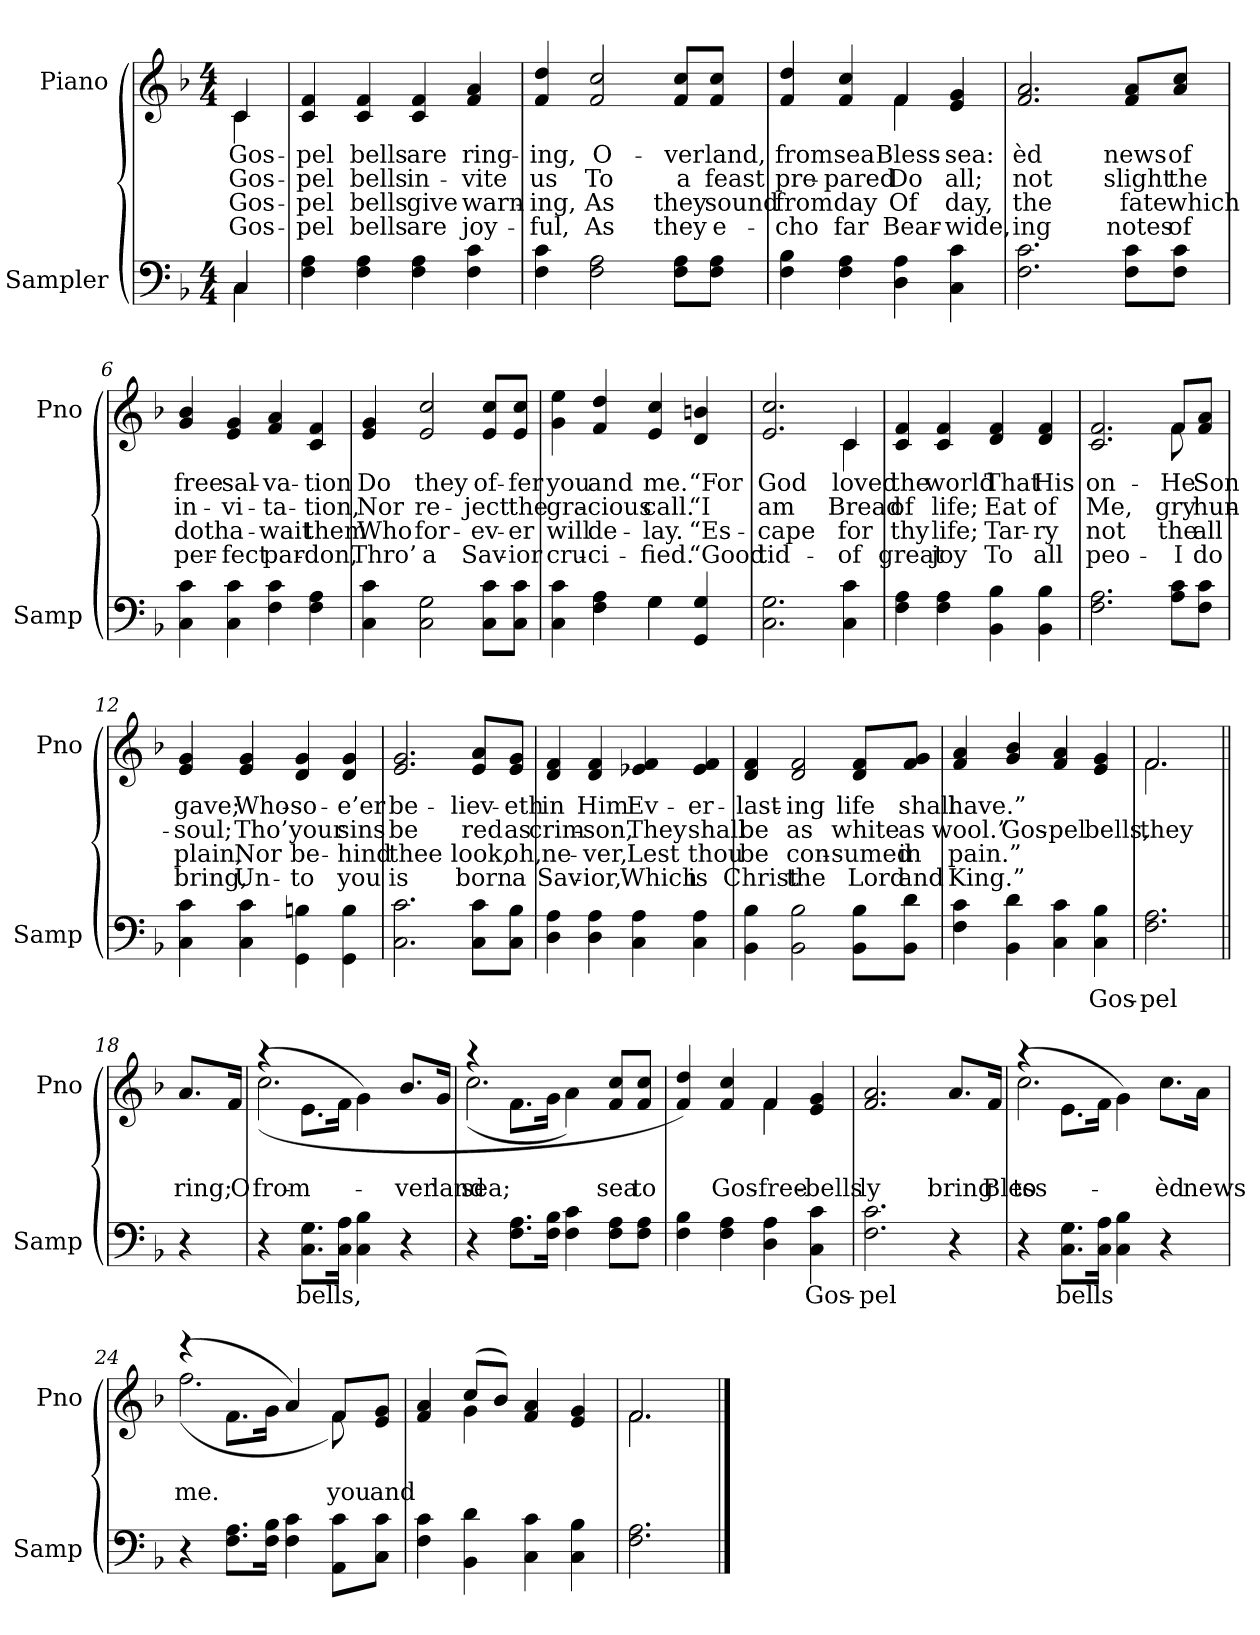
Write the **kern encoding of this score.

**kern	**text	**kern	**text	**text	**text	**text
*part2	*part2	*part1	*part1	*part1	*part1	*part1
*staff2	*staff2	*staff1	*staff1	*staff1	*staff1	*staff1
*I"Sampler	*	*I"Piano	*	*	*	*
*I'Samp	*	*I'Pno	*	*	*	*
*clefF4	*	*clefG2	*	*	*	*
*k[b-]	*	*k[b-]	*	*	*	*
*F:	*	*F:	*	*	*	*
*M4/4	*	*M4/4	*	*	*	*
=1	=1	=1	=1	=1	=1	=1
*^	*	*^	*	*	*	*
4C/	4C	.	4c/	4c	Gos-	Gos-	Gos-	Gos-
*v	*v	*	*	*	*	*	*	*
*	*	*v	*v	*	*	*	*
=2	=2	=2	=2	=2	=2	=2
4F 4A	.	4c 4f	-pel	-pel	-pel	-pel
4F 4A	.	4c 4f	bells	bells	bells	bells
4F 4A	.	4c 4f	are	in-	give	are
4F 4c	.	4f 4a	ring-	-vite	warn-	joy-
=3	=3	=3	=3	=3	=3	=3
4F 4c	.	4f 4dd	-ing,	us	-ing,	-ful,
2F 2A	.	2f 2cc	O-	To	As	As
8F\ 8A\L	.	8f/ 8cc/L	-ver	a	they	they
8F\ 8A\J	.	8f/ 8cc/J	land,	feast	sound	e-
=4	=4	=4	=4	=4	=4	=4
*	*	*^	*	*	*	*
4F 4B-	.	4f 4dd	2ryy	from	pre-	from	-cho
4F 4A	.	4f 4cc	.	sea	-pared	day	far
4D 4A	.	4f/	4f	Bless-	Do	Of	Bear-
4C 4c	.	4e 4g	4ryy	sea:	all;	day,	wide,
*	*	*v	*v	*	*	*	*
=5	=5	=5	=5	=5	=5	=5
2.F 2.c	.	2.f 2.a	-èd	not	the	-ing
8F\ 8c\L	.	8f/ 8a/L	news	slight	fate	notes
8F\ 8c\J	.	8a/ 8cc/J	of	the	which	of
=6	=6	=6	=6	=6	=6	=6
4C 4c	.	4g 4b-	free	in-	doth	per-
4C 4c	.	4e 4g	sal-	-vi-	a-	-fect
4F 4c	.	4f 4a	-va-	-ta-	-wait	par-
4F 4A	.	4c 4f	-tion	-tion,	them	-don,
=7	=7	=7	=7	=7	=7	=7
4C 4c	.	4e 4g	Do	Nor	Who	Thro’
2C 2G	.	2e 2cc	they	re-	for-	a
8C\ 8c\L	.	8e/ 8cc/L	of-	-ject	-ev-	Sav-
8C\ 8c\J	.	8e/ 8cc/J	-fer	the	-er	-ior
=8	=8	=8	=8	=8	=8	=8
*^	*	*	*	*	*	*
4C 4c	2ryy	.	4g 4ee	you	gra-	will	cru-
4F 4A	.	.	4f 4dd	and	-cious	de-	-ci-
4G\	4G	.	4e 4cc	me.	call.	-lay.	-fied.
4GG 4G	4ryy	.	4d 4bn	“For	“I	“Es-	“Good
*v	*v	*	*	*	*	*	*
=9	=9	=9	=9	=9	=9	=9
*	*	*^	*	*	*	*
2.C 2.G	.	2.e 2.cc	2.ryy	God	am	-cape	tid-
4C 4c	.	4c/	4c	loved	Bread	for	of
*	*	*v	*v	*	*	*	*
=10	=10	=10	=10	=10	=10	=10
4F 4A	.	4c 4f	the	of	thy	great
4F 4A	.	4c 4f	world	life;	life;	joy
4BB- 4B-	.	4d 4f	That	Eat	Tar-	To
4BB- 4B-	.	4d 4f	His	of	-ry	all
=11	=11	=11	=11	=11	=11	=11
*	*	*^	*	*	*	*
2.F 2.A	.	2.c 2.f	2.ryy	on-	Me,	not	peo-
8A\ 8c\L	.	8f/L	8f	He	-gry	the	I
8F\ 8c\J	.	8f/ 8a/J	8ryy	Son	hun-	all	do
*	*	*v	*v	*	*	*	*
=12	=12	=12	=12	=12	=12	=12
4C 4c	.	4e 4g	gave;	soul;	plain,	bring,
4C 4c	.	4e 4g	Who-	Tho’	Nor	Un-
4GG 4Bn	.	4d 4g	-so-	your	be-	-to
4GG 4B	.	4d 4g	-e’er	sins	-hind	you
=13	=13	=13	=13	=13	=13	=13
2.C 2.c	.	2.e 2.g	be-	be	thee	is
8C\ 8c\L	.	8e/ 8a/L	-liev-	red	look,	born
8C\ 8B-\J	.	8e/ 8g/J	-eth	as	oh,	a
=14	=14	=14	=14	=14	=14	=14
4D 4A	.	4d 4f	in	crim-	ne-	Sav-
4D 4A	.	4d 4f	Him	-son,	-ver,	-ior,
4C 4A	.	4e-X 4f	Ev-	They	Lest	Which
4C 4A	.	4e- 4f	-er-	shall	thou	is
=15	=15	=15	=15	=15	=15	=15
4BB- 4B-	.	4d 4f	-last-	be	be	Christ
2BB- 2B-	.	2d 2f	-ing	as	con-	the
8BB-\ 8B-\L	.	8d/ 8f/L	life	white	-sumed	Lord
8BB-\ 8d\J	.	8f/ 8g/J	shall	as	in	and
=16	=16	=16	=16	=16	=16	=16
4F 4c	.	4f 4a	have.”	wool.”	pain.”	King.”
4BB- 4d	.	4g 4b-	.	Gos-	.	.
4C 4c	.	4f 4a	.	-pel	.	.
4C 4B-	Gos-	4e 4g	.	bells,	.	.
=17	=17	=17	=17	=17	=17	=17
*	*	*^	*	*	*	*
2.F 2.A	-pel	2.f/	2.f	.	they	.	.
=18||	=18||	=18||	=18||	=18||	=18||	=18||	=18||
!	!	!LO:TX:t=Refrain	!	!	!	!	!
*	*	*v	*v	*	*	*	*
4r	.	8.a/L	.	ring;	.	.
.	.	16f/Jk	.	O-	.	.
=19	=19	=19	=19	=19	=19	=19
*	*	*^	*	*	*	*
4r	.	(4r	(2.cc	.	from	.	.
8.C\ 8.G\L	bells,	8.e\L	.	.	.	.	.
16C\ 16A\Jk	.	16f\Jk	.	.	.	.	.
4C 4B-	.	4g\)	.	.	.	.	.
4r	.	8.b-/L	4ryy	.	-ver	.	.
.	.	16g/Jk	.	.	land	.	.
=20	=20	=20	=20	=20	=20	=20	=20
4r	.	4r	(2.cc	.	sea;	.	.
8.F\ 8.A\L	.	8.f\L	.	.	.	.	.
16F\ 16B-\Jk	.	16g\Jk	.	.	.	.	.
4F 4c	.	4a\)	.	.	.	.	.
8F\ 8A\L	.	8f/ 8cc/L	4ryy	.	sea	.	.
8F\ 8A\J	.	8f/ 8cc/J	.	.	to	.	.
=21	=21	=21	=21	=21	=21	=21	=21
4F 4B-	.	4f 4dd)	2ryy	.	.	.	.
4F 4A	.	4f 4cc	.	.	Gos-	.	.
4D 4A	.	4f/	4f	.	free-	.	.
4C 4c	Gos-	4e 4g	4ryy	.	bells	.	.
*	*	*v	*v	*	*	*	*
=22	=22	=22	=22	=22	=22	=22
2.F 2.c	-pel	2.f 2.a	.	-ly	.	.
4r	.	8.a/L	.	bring	.	.
.	.	16f/Jk	.	Bless-	.	.
=23	=23	=23	=23	=23	=23	=23
*	*	*^	*	*	*	*
4r	.	(4r	2.cc	.	to	.	.
8.C\ 8.G\L	bells	8.e\L	.	.	.	.	.
16C\ 16A\Jk	.	16f\Jk	.	.	.	.	.
4C 4B-	.	4g\)	.	.	.	.	.
4r	.	8.cc\L	4ryy	.	-èd	.	.
.	.	16a\Jk	.	.	news	.	.
=24	=24	=24	=24	=24	=24	=24	=24
4r	.	(4r	(2.ff	.	me.	.	.
8.F\ 8.A\L	.	8.f\L	.	.	.	.	.
16F\ 16B-\Jk	.	16g\Jk	.	.	.	.	.
4F 4c	.	4a)	.	.	.	.	.
8AA\ 8c\L	.	8f/L	8f)	.	you	.	.
8C\ 8c\J	.	8e/ 8g/J	8ryy	.	and	.	.
=25	=25	=25	=25	=25	=25	=25	=25
4F 4c	.	4f 4a	4ryy	.	.	.	.
4BB- 4d	.	(8cc/L	4g	.	.	.	.
.	.	8b-/J)	.	.	.	.	.
4C 4c	.	4f 4a	2ryy	.	.	.	.
4C 4B-	.	4e 4g	.	.	.	.	.
=26	=26	=26	=26	=26	=26	=26	=26
2.F 2.A	.	2.f/	2.f	.	.	.	.
*	*	*v	*v	*	*	*	*
==	==	==	==	==	==	==
*-	*-	*-	*-	*-	*-	*-
